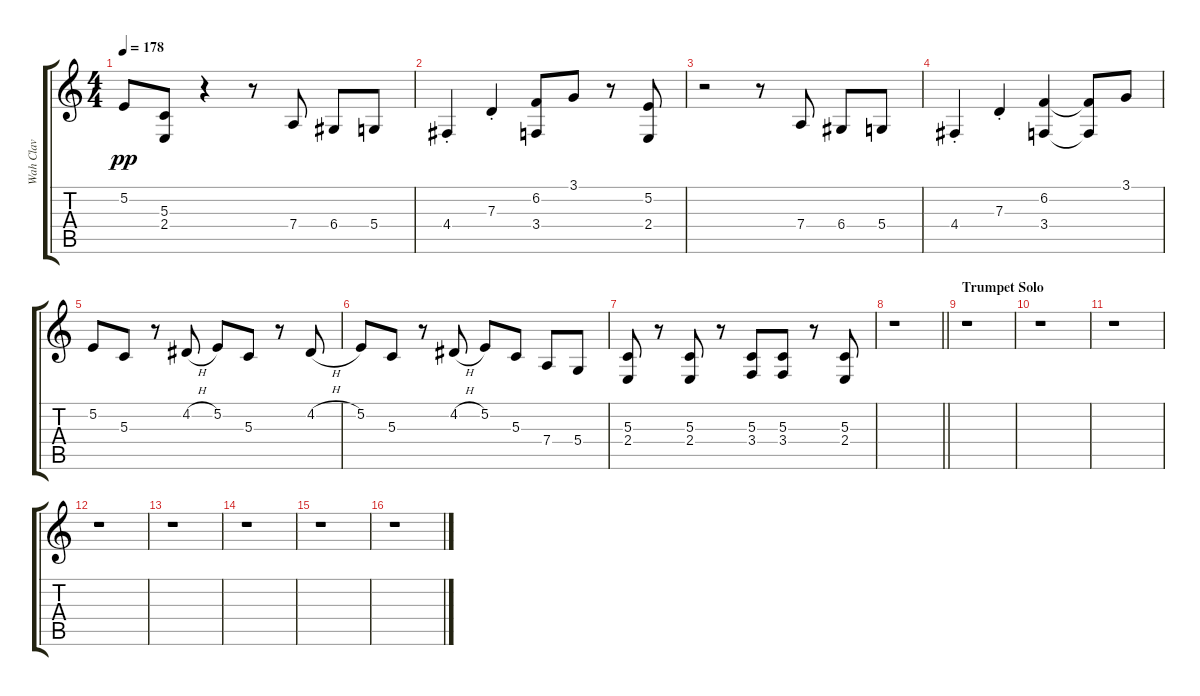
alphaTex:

\track ("Wah Clav" "Wah Clav") {instrument clavinet}
\staff {score tabs}
\tuning (E4 B3 G3 D3 A2 E2) {hide}
\ts (4 4)
\tempo 178
\clef g2
\ks c
5.2.8{dy pp} (5.3 2.4).8 r.4 r.8 7.4.8 6.4.8 5.4.8 |
4.4{st}.4 7.3{st}.4 (6.2 3.4).8 3.1.8 r.8 (5.2 2.4).8 |
r.2 r.8 7.4.8 6.4.8 5.4.8 |
4.4{st}.4 7.3{st}.4 (6.2 3.4).4 (6.2{t} 3.4{t}).8 3.1.8 |
5.2.8 5.3.8 r.8 4.2{h}.8 5.2.8 5.3.8 r.8 4.2{h}.8 |
5.2.8 5.3.8 r.8 4.2{h}.8 5.2.8 5.3.8 7.4.8 5.4.8 |
(5.3 2.4).8 r.8 (5.3 2.4).8 r.8 (5.3 3.4).8 (5.3 3.4).8 r.8 (5.3 2.4).8 |
\barLineRight lightlight
r.1 |
\section ("" "Trumpet Solo")
r.1 |
r.1 |
r.1 |
r.1 |
r.1 |
r.1 |
r.1 |
r.1
